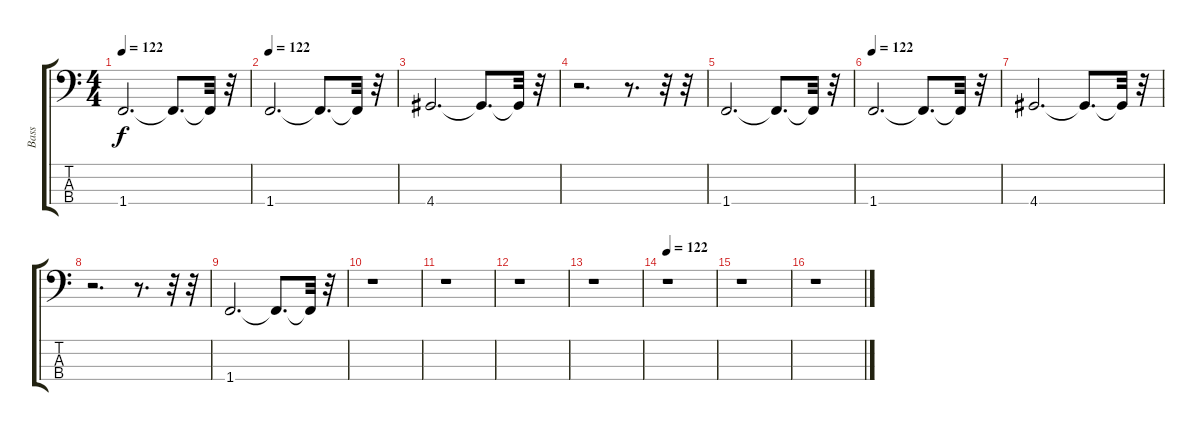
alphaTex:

\track ("Bass" "Bass") {instrument fretlessbass}
\staff {score tabs}
\tuning (G2 D2 A1 E1) {hide}
\ts (4 4)
\tempo 122
\clef f4
\ks c
1.4.2{d dy f} 1.4{t}.8{d} 1.4{t}.32 r.32 |
\tempo 122
1.4.2{d} 1.4{t}.8{d} 1.4{t}.32 r.32 |
4.4.2{d} 4.4{t}.8{d} 4.4{t}.32 r.32 |
r.2{d} r.8{d} r.32 r.32 |
1.4.2{d} 1.4{t}.8{d} 1.4{t}.32 r.32 |
\tempo 122
1.4.2{d} 1.4{t}.8{d} 1.4{t}.32 r.32 |
4.4.2{d} 4.4{t}.8{d} 4.4{t}.32 r.32 |
r.2{d} r.8{d} r.32 r.32 |
1.4.2{d} 1.4{t}.8{d} 1.4{t}.32 r.32 |
r.1 |
r.1 |
r.1 |
r.1 |
\tempo 122
r.1 |
r.1 |
r.1
